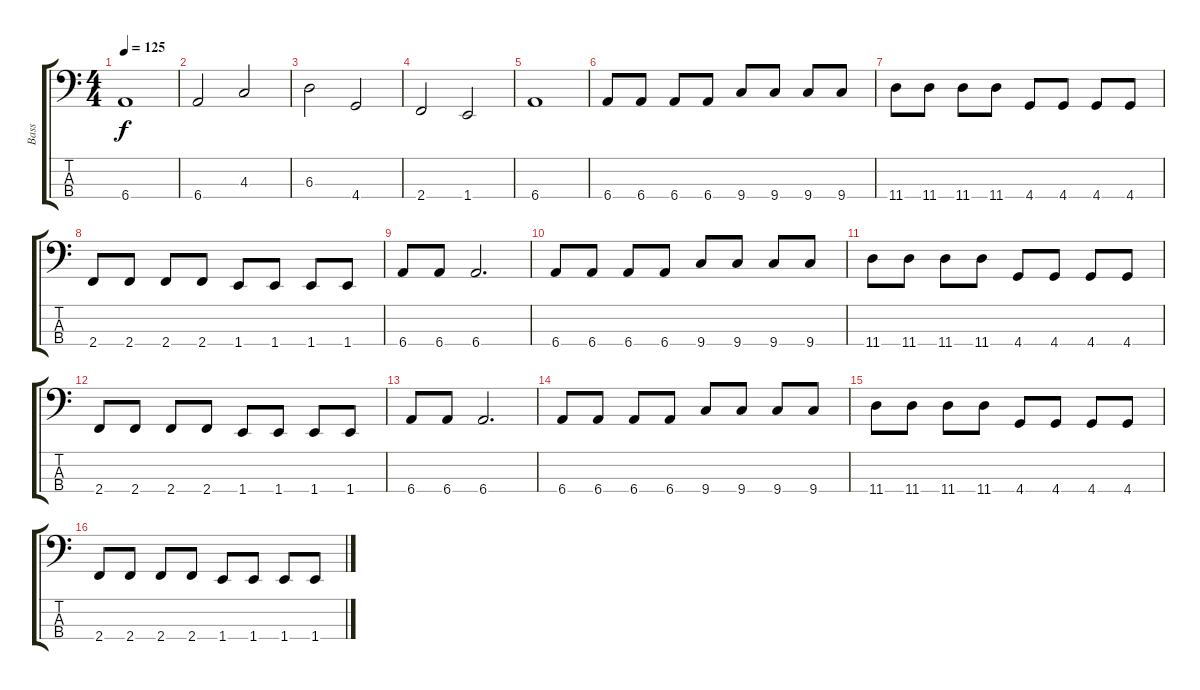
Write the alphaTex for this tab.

\track ("Bass" "Bass") {instrument electricbasspick}
\staff {score tabs}
\tuning (Gb2 Db2 Ab1 Eb1) {hide}
\ts (4 4)
\tempo 125
\clef f4
\ks c
6.4.1{dy f} |
6.4.2 4.3.2 |
6.3.2 4.4.2 |
2.4.2 1.4.2 |
6.4.1 |
6.4.8 6.4.8 6.4.8 6.4.8 9.4.8 9.4.8 9.4.8 9.4.8 |
11.4.8 11.4.8 11.4.8 11.4.8 4.4.8 4.4.8 4.4.8 4.4.8 |
2.4.8 2.4.8 2.4.8 2.4.8 1.4.8 1.4.8 1.4.8 1.4.8 |
6.4.8 6.4.8 6.4.2{d} |
6.4.8 6.4.8 6.4.8 6.4.8 9.4.8 9.4.8 9.4.8 9.4.8 |
11.4.8 11.4.8 11.4.8 11.4.8 4.4.8 4.4.8 4.4.8 4.4.8 |
2.4.8 2.4.8 2.4.8 2.4.8 1.4.8 1.4.8 1.4.8 1.4.8 |
6.4.8 6.4.8 6.4.2{d} |
6.4.8 6.4.8 6.4.8 6.4.8 9.4.8 9.4.8 9.4.8 9.4.8 |
11.4.8 11.4.8 11.4.8 11.4.8 4.4.8 4.4.8 4.4.8 4.4.8 |
2.4.8 2.4.8 2.4.8 2.4.8 1.4.8 1.4.8 1.4.8 1.4.8
